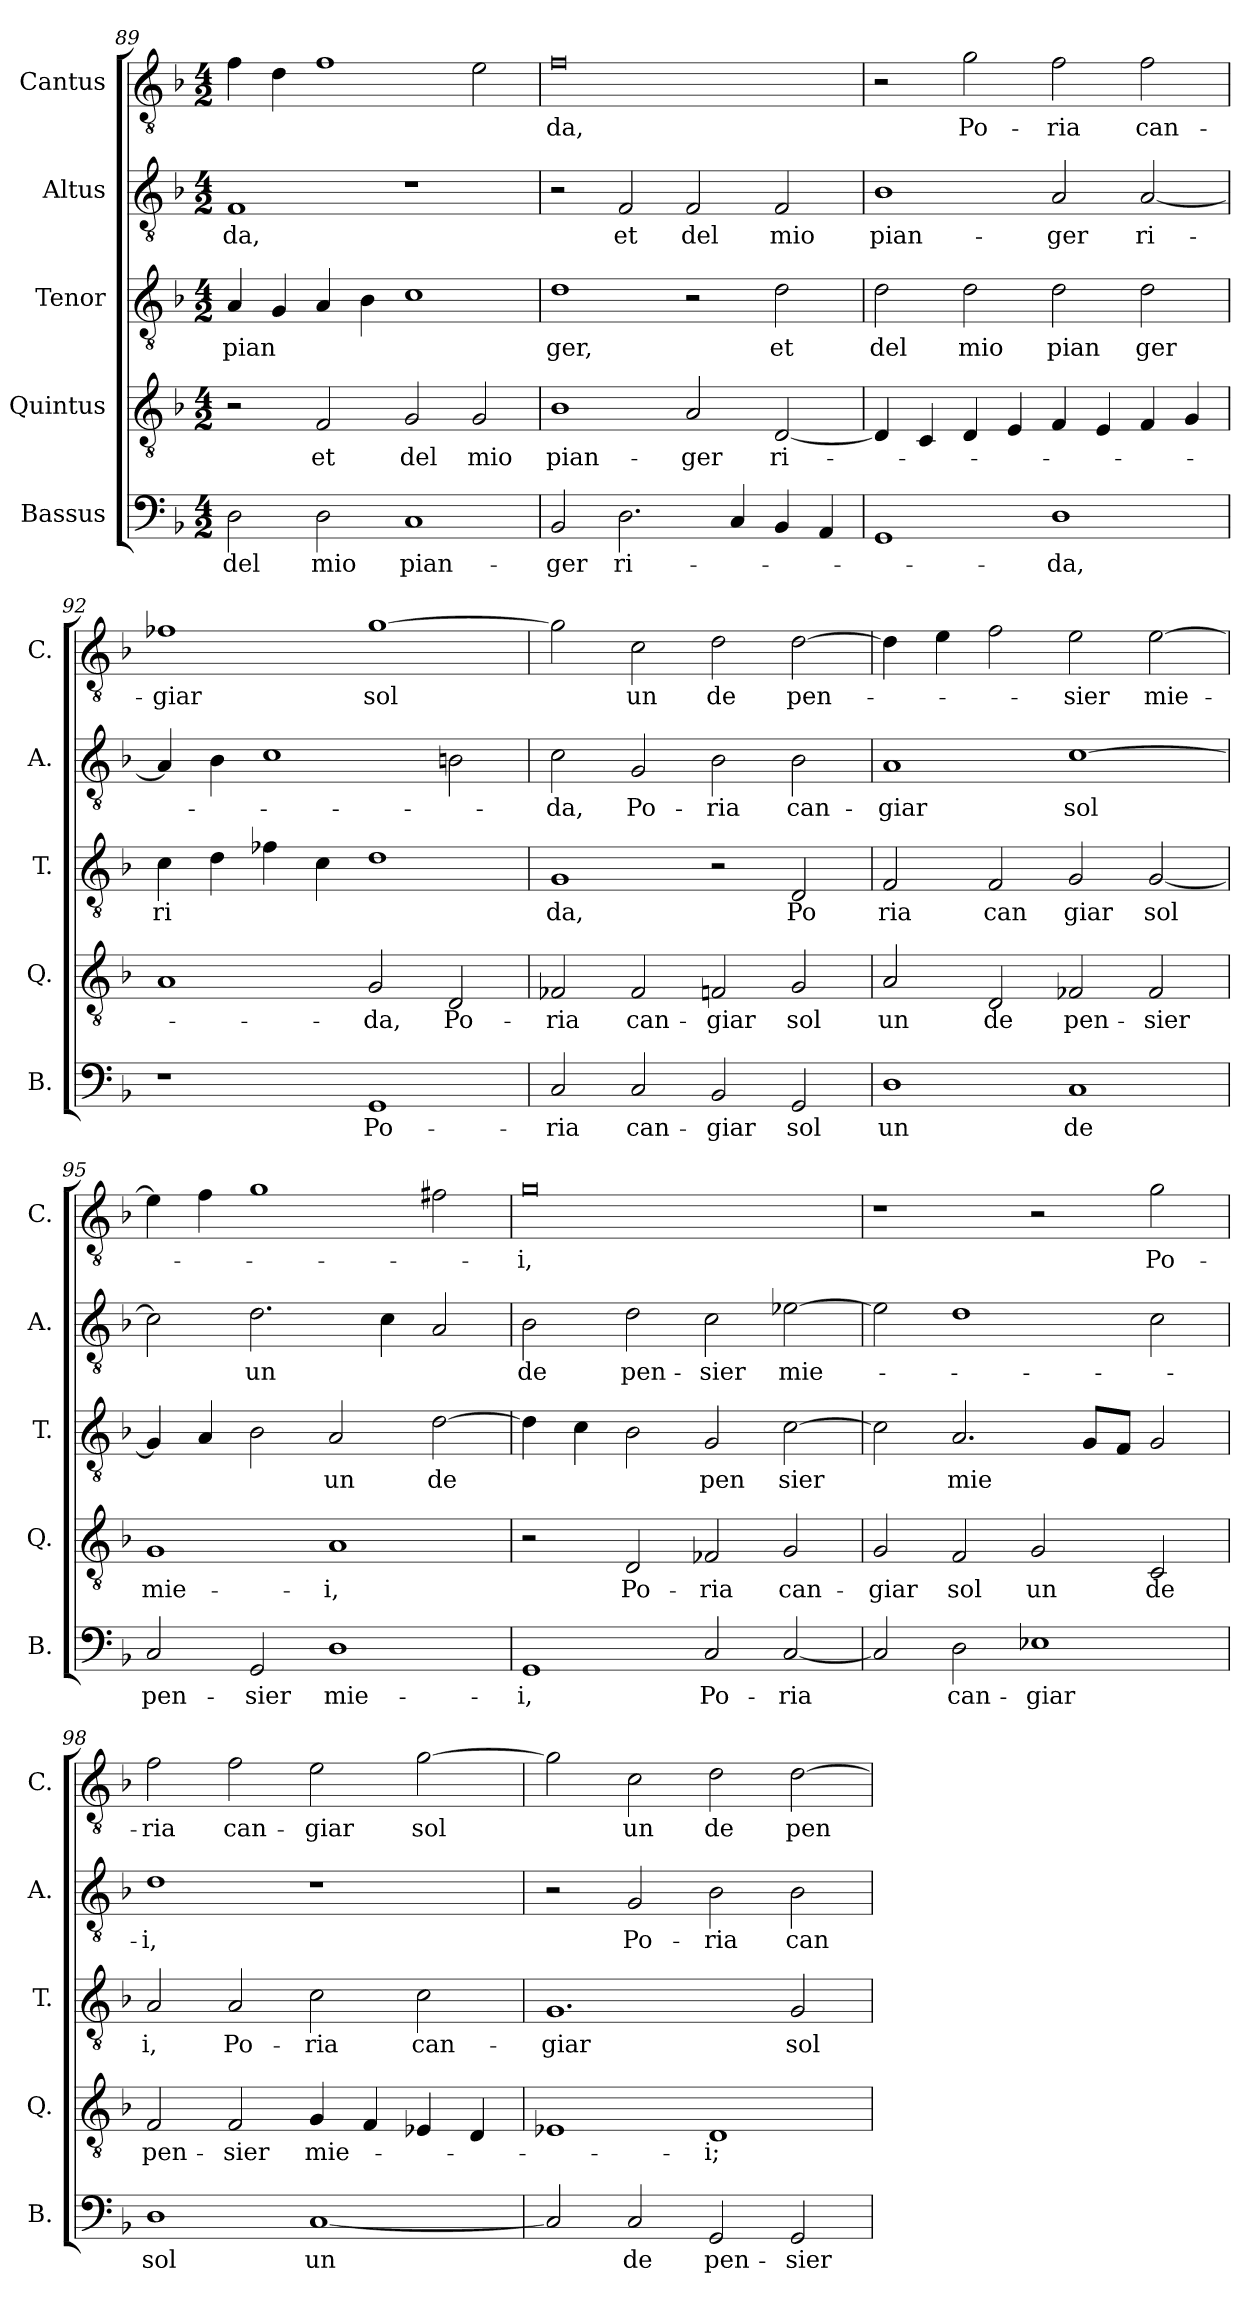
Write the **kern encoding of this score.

**kern	**text	**kern	**text	**kern	**text	**kern	**text	**kern	**text
*part5	*part5	*part4	*part4	*part3	*part3	*part2	*part2	*part1	*part1
*staff5	*staff5	*staff4	*staff4	*staff3	*staff3	*staff2	*staff2	*staff1	*staff1
*I"Bassus	*	*I"Quintus	*	*I"Tenor	*	*I"Altus	*	*I"Cantus	*
*I'B.	*	*I'Q.	*	*I'T.	*	*I'A.	*	*I'C.	*
*clefF4	*	*clefGv2	*	*clefGv2	*	*clefGv2	*	*clefGv2	*
*k[b-]	*	*k[b-]	*	*k[b-]	*	*k[b-]	*	*k[b-]	*
*M4/2	*	*M4/2	*	*M4/2	*	*M4/2	*	*M4/2	*
=89	=89	=89	=89	=89	=89	=89	=89	=89	=89
!	!LO:LY:b	!	!	!	!LO:LY:b	!	!LO:LY:b	!	!
2D\	del	2r	.	4A/	pian	1F	-da,	4f\	.
.	.	.	.	4G/	.	.	.	4d\	.
!	!LO:LY:b	!	!LO:LY:b	!	!	!	!	!	!
2D\	mio	2F/	et	4A/	.	.	.	1f	.
.	.	.	.	4B-\	.	.	.	.	.
!	!LO:LY:b	!	!LO:LY:b	!	!	!	!	!	!
1C	pian-	2G/	del	1c	.	1r	.	.	.
!	!	!	!LO:LY:b	!	!	!	!	!	!
.	.	2G/	mio	.	.	.	.	2e\	.
=90	=90	=90	=90	=90	=90	=90	=90	=90	=90
!	!LO:LY:b	!	!LO:LY:b	!	!LO:LY:b	!	!	!	!LO:LY:b
2BB-/	-ger	1B-	pian-	1d	ger,	2r	.	0f	-da,
!	!LO:LY:b	!	!	!	!	!	!LO:LY:b	!	!
2.D\	ri-	.	.	.	.	2F/	et	.	.
!	!	!	!LO:LY:b	!	!	!	!LO:LY:b	!	!
.	.	2A/	-ger	2r	.	2F/	del	.	.
4C/	.	.	.	.	.	.	.	.	.
!	!	!	!LO:LY:b	!	!LO:LY:b	!	!LO:LY:b	!	!
4BB-/	.	[2D/	ri-	2d\	et	2F/	mio	.	.
4AA/	.	.	.	.	.	.	.	.	.
=91	=91	=91	=91	=91	=91	=91	=91	=91	=91
!	!	!	!	!	!LO:LY:b	!	!LO:LY:b	!	!
1GG	.	4D/]	.	2d\	del	1B-	pian-	2r	.
.	.	4C/	.	.	.	.	.	.	.
!	!	!	!	!	!LO:LY:b	!	!	!	!LO:LY:b
.	.	4D/	.	2d\	mio	.	.	2g\	Po-
.	.	4E/	.	.	.	.	.	.	.
!	!LO:LY:b	!	!	!	!LO:LY:b	!	!LO:LY:b	!	!LO:LY:b
1D	-da,	4F/	.	2d\	pian	2A/	-ger	2f\	-ria
.	.	4E/	.	.	.	.	.	.	.
!	!	!	!	!	!LO:LY:b	!	!LO:LY:b	!	!LO:LY:b
.	.	4F/	.	2d\	ger	[2A/	ri-	2f\	can-
.	.	4G/	.	.	.	.	.	.	.
!!LO:LB:g=z
=92	=92	=92	=92	=92	=92	=92	=92	=92	=92
!	!	!	!	!	!LO:LY:b	!	!	!	!LO:LY:b
1r	.	1A	.	4c\	ri	4A/]	.	1f-X	-giar
.	.	.	.	4d\	.	4B-\	.	.	.
.	.	.	.	4f-X\	.	1c	.	.	.
.	.	.	.	4c\	.	.	.	.	.
!	!LO:LY:b	!	!LO:LY:b	!	!	!	!	!	!LO:LY:b
1GG	Po-	2G/	-da,	1d	.	.	.	[1g	sol
!	!	!	!LO:LY:b	!	!	!	!	!	!
.	.	2D/	Po-	.	.	2Bn\	.	.	.
=93	=93	=93	=93	=93	=93	=93	=93	=93	=93
!	!LO:LY:b	!	!LO:LY:b	!	!LO:LY:b	!	!LO:LY:b	!	!
2C/	-ria	2F-X/	-ria	1G	da,	2c\	-da,	2g\]	.
!	!LO:LY:b	!	!LO:LY:b	!	!	!	!LO:LY:b	!	!LO:LY:b
2C/	can-	2F-/	can-	.	.	2G/	Po-	2c\	un
!	!LO:LY:b	!	!LO:LY:b	!	!	!	!LO:LY:b	!	!LO:LY:b
2BB-/	-giar	2Fn/	-giar	2r	.	2B-\	-ria	2d\	de
!	!LO:LY:b	!	!LO:LY:b	!	!LO:LY:b	!	!LO:LY:b	!	!LO:LY:b
2GG/	sol	2G/	sol	2D/	Po	2B-\	can-	[2d\	pen-
=94	=94	=94	=94	=94	=94	=94	=94	=94	=94
!	!LO:LY:b	!	!LO:LY:b	!	!LO:LY:b	!	!LO:LY:b	!	!
1D	un	2A/	un	2F/	ria	1A	-giar	4d\]	.
.	.	.	.	.	.	.	.	4e\	.
!	!	!	!LO:LY:b	!	!LO:LY:b	!	!	!	!
.	.	2D/	de	2F/	can	.	.	2f\	.
!	!LO:LY:b	!	!LO:LY:b	!	!LO:LY:b	!	!LO:LY:b	!	!LO:LY:b
1C	de	2F-X/	pen-	2G/	giar	[1c	sol	2e\	-sier
!	!	!	!LO:LY:b	!	!LO:LY:b	!	!	!	!LO:LY:b
.	.	2F-/	-sier	[2G/	sol	.	.	[2e\	mie-
=95	=95	=95	=95	=95	=95	=95	=95	=95	=95
!	!LO:LY:b	!	!LO:LY:b	!	!	!	!	!	!
2C/	pen-	1G	mie-	4G/]	.	2c\]	.	4e\]	.
.	.	.	.	4A/	.	.	.	4f\	.
!	!LO:LY:b	!	!	!	!	!	!LO:LY:b	!	!
2GG/	-sier	.	.	2B-\	.	2.d\	un	1g	.
!	!LO:LY:b	!	!LO:LY:b	!	!LO:LY:b	!	!	!	!
1D	mie-	1A	-i,	2A/	un	.	.	.	.
.	.	.	.	.	.	4c\	.	.	.
!	!	!	!	!	!LO:LY:b	!	!	!	!
.	.	.	.	[2d\	de	2A/	.	2f#X\	.
=96	=96	=96	=96	=96	=96	=96	=96	=96	=96
!	!LO:LY:b	!	!	!	!	!	!LO:LY:b	!	!LO:LY:b
1GG	-i,	2r	.	4d\]	.	2B-\	de	0g	-i,
.	.	.	.	4c\	.	.	.	.	.
!	!	!	!LO:LY:b	!	!	!	!LO:LY:b	!	!
.	.	2D/	Po-	2B-\	.	2d\	pen-	.	.
!	!LO:LY:b	!	!LO:LY:b	!	!LO:LY:b	!	!LO:LY:b	!	!
2C/	Po-	2F-X/	-ria	2G/	pen	2c\	-sier	.	.
!	!LO:LY:b	!	!LO:LY:b	!	!LO:LY:b	!	!LO:LY:b	!	!
[2C/	-ria	2G/	can-	[2c\	sier	[2e-X\	mie-	.	.
=97	=97	=97	=97	=97	=97	=97	=97	=97	=97
!	!	!	!LO:LY:b	!	!	!	!	!	!
2C/]	.	2G/	-giar	2c\]	.	2e-\]	.	1r	.
!	!LO:LY:b	!	!LO:LY:b	!	!LO:LY:b	!	!	!	!
2D\	can-	2F/	sol	2.A/	mie	1d	.	.	.
!	!LO:LY:b	!	!LO:LY:b	!	!	!	!	!	!
1E-X	-giar	2G/	un	.	.	.	.	2r	.
.	.	.	.	8G/L	.	.	.	.	.
.	.	.	.	8F/J	.	.	.	.	.
!	!	!	!LO:LY:b	!	!	!	!	!	!LO:LY:b
.	.	2C/	de	2G/	.	2c\	.	2g\	Po-
!!LO:LB:g=z
=98	=98	=98	=98	=98	=98	=98	=98	=98	=98
!	!LO:LY:b	!	!LO:LY:b	!	!LO:LY:b	!	!LO:LY:b	!	!LO:LY:b
1D	sol	2F/	pen-	2A/	i,	1d	-i,	2f\	-ria
!	!	!	!LO:LY:b	!	!LO:LY:b	!	!	!	!LO:LY:b
.	.	2F/	-sier	2A/	Po-	.	.	2f\	can-
!	!LO:LY:b	!	!LO:LY:b	!	!LO:LY:b	!	!	!	!LO:LY:b
[1C	un	4G/	mie-	2c\	-ria	1r	.	2e\	-giar
.	.	4F/	.	.	.	.	.	.	.
!	!	!	!	!	!LO:LY:b	!	!	!	!LO:LY:b
.	.	4E-X/	.	2c\	can-	.	.	[2g\	sol
.	.	4D/	.	.	.	.	.	.	.
=99	=99	=99	=99	=99	=99	=99	=99	=99	=99
!	!	!	!	!	!LO:LY:b	!	!	!	!
2C/]	.	1E-X	.	1.G	-giar	2r	.	2g\]	.
!	!LO:LY:b	!	!	!	!	!	!LO:LY:b	!	!LO:LY:b
2C/	de	.	.	.	.	2G/	Po-	2c\	un
!	!LO:LY:b	!	!LO:LY:b	!	!	!	!LO:LY:b	!	!LO:LY:b
2GG/	pen-	1D	-i;	.	.	2B-\	-ria	2d\	de
!	!LO:LY:b	!	!	!	!LO:LY:b	!	!LO:LY:b	!	!LO:LY:b
2GG/	-sier	.	.	2G/	sol	2B-\	can-	[2d\	pen-
=	=	=	=	=	=	=	=	=	=
*-	*-	*-	*-	*-	*-	*-	*-	*-	*-
